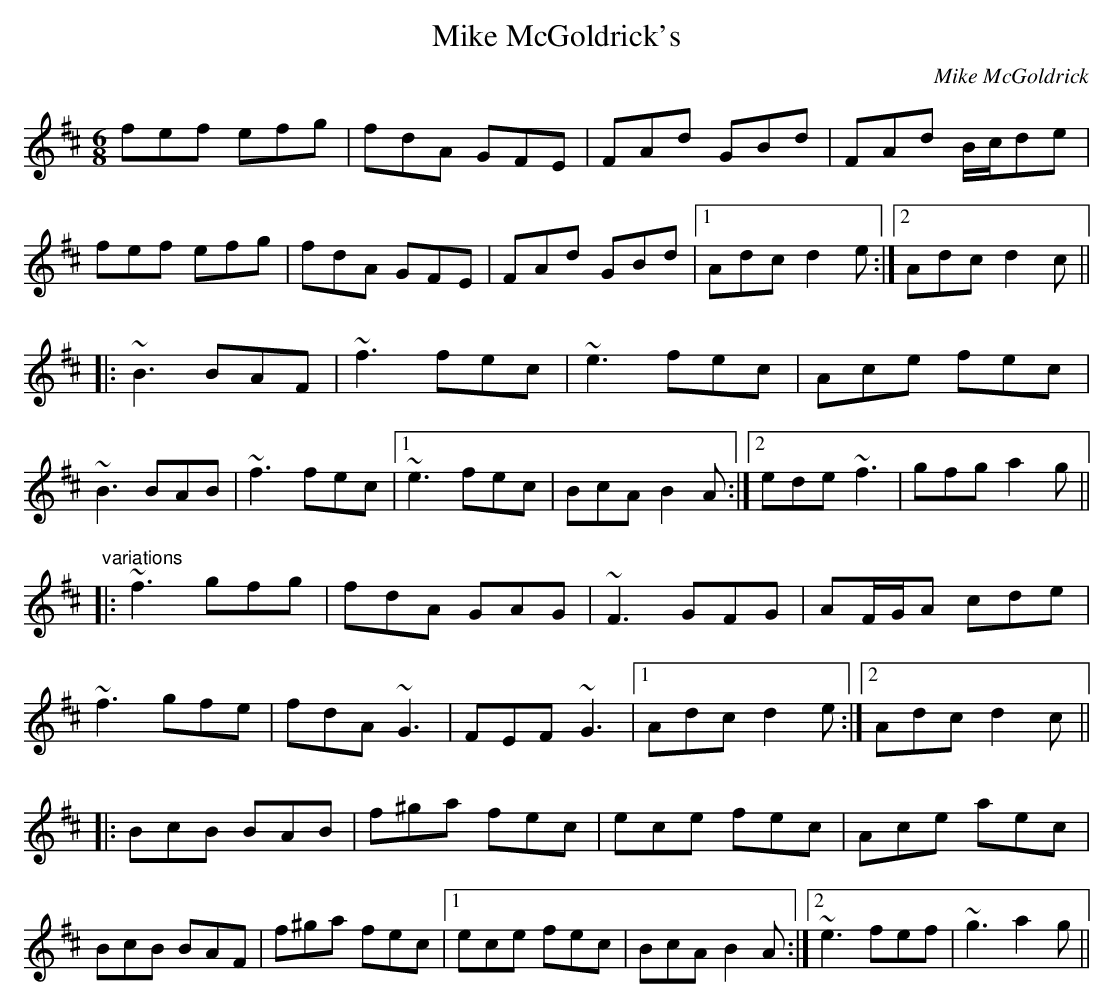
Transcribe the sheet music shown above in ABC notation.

X:1
T:Mike McGoldrick's
C:Mike McGoldrick
M:6/8
L:1/8
K:D
fef efg|fdA GFE|FAd GBd|FAd B/c/de|
fef efg|fdA GFE|FAd GBd|1 Adc d2e:|2 Adc d2c||
|:~B3 BAF|~f3 fec|~e3 fec|Ace fec|
~B3 BAB|~f3 fec|1 ~e3 fec|BcA B2A:|2 ede ~f3|gfg a2g||
"variations"
|:~f3 gfg|fdA GAG|~F3 GFG|AF/G/A cde|
~f3 gfe|fdA ~G3|FEF ~G3|1 Adc d2e:|2 Adc d2c||
|:BcB BAB|f^ga fec|ece fec|Ace aec|
BcB BAF|f^ga fec|1 ece fec|BcA B2A:|2 ~e3 fef|~g3 a2g||
